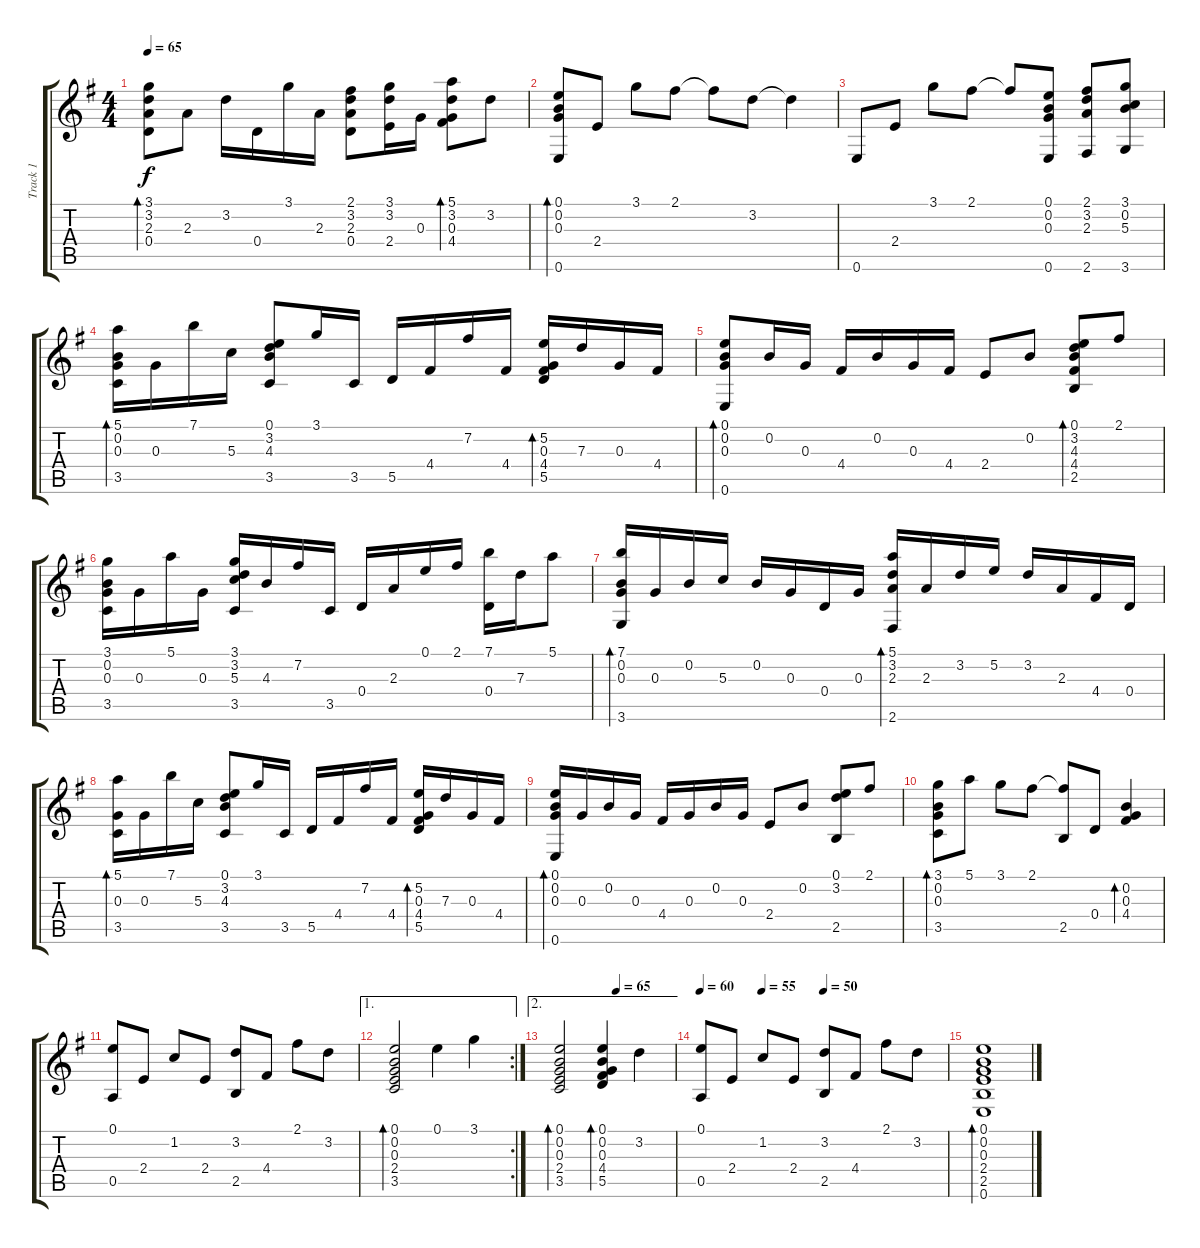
\track ("Track 1" "Track 1") {instrument acousticguitarnylon}
\staff {score tabs}
\tuning (E4 B3 G3 D3 A2 E2) {hide}
\ts (4 4)
\tempo 65
\clef g2
\ks g
(3.1 3.2 2.3 0.4).8{bd 120 dy f} 2.3.8 3.2.16 0.4.16 3.1.16 2.3.16 (2.1 3.2 2.3 0.4).8 (3.1 3.2 2.4).16 0.3.16 (5.1 3.2 0.3 4.4).8{bd 120} 3.2.8 |
(0.1 0.2 0.3 0.6).8{bd 120} 2.4.8 3.1.8 2.1.8 2.1{t}.8 3.2.8 3.2{t}.4 |
0.6.8 2.4.8 3.1.8 2.1.8 2.1{t}.8 (0.1 0.2 0.3 0.6).8 (2.1 3.2 2.3 2.6).8 (3.1 0.2 5.3 3.6).8 |
(5.1 0.2 0.3 3.5).16{bd 120} 0.3.16 7.1.16 5.3.16 (0.1 3.2 4.3 3.5).8 3.1.16 3.5.16 5.5.16 4.4.16 7.2.16 4.4.16 (5.2 0.3 4.4 5.5).16{bd 60} 7.3.16 0.3.16 4.4.16 |
(0.1 0.2 0.3 0.6).8{bd 120} 0.2.16 0.3.16 4.4.16 0.2.16 0.3.16 4.4.16 2.4.8 0.2.8 (0.1 3.2 4.3 4.4 2.5).8{bd 120} 2.1.8 |
(3.1 0.2 0.3 3.5).16 0.3.16 5.1.16 0.3.16 (3.1 3.2 5.3 3.5).16 4.3.16 7.2.16 3.5.16 0.4.16 2.3.16 0.1.16 2.1.16 (7.1 0.4).16 7.3.16 5.1.8 |
(7.1 0.2 0.3 3.6).16{bd 120} 0.3.16 0.2.16 5.3.16 0.2.16 0.3.16 0.4.16 0.3.16 (5.1 3.2 2.3 2.6).16{bd 120} 2.3.16 3.2.16 5.2.16 3.2.16 2.3.16 4.4.16 0.4.16 |
(5.1 0.3 3.5).16{bd 120} 0.3.16 7.1.16 5.3.16 (0.1 3.2 4.3 3.5).8 3.1.16 3.5.16 5.5.16 4.4.16 7.2.16 4.4.16 (5.2 0.3 4.4 5.5).16{bd 60} 7.3.16 0.3.16 4.4.16 |
(0.1 0.2 0.3 0.6).16{bd 120} 0.3.16 0.2.16 0.3.16 4.4.16 0.3.16 0.2.16 0.3.16 2.4.8 0.2.8 (0.1 3.2 2.5).8 2.1.8 |
(3.1 0.2 0.3 3.5).8{bd 120} 5.1.8 3.1.8 2.1.8 (2.1{t} 2.5).8 0.4.8 (0.2 0.3 4.4).4{bd 120} |
(0.1 0.5).8 2.4.8 1.2.8 2.4.8 (3.2 2.5).8 4.4.8 2.1.8 3.2.8 |
\ae 1
\rc 2
(0.1 0.2 0.3 2.4 3.5).2{bd 120} 0.1.4 3.1.4 |
\ae 2
\tempo (65 0.5)
(0.1 0.2 0.3 2.4 3.5).2{bd 120} (0.1 0.2 0.3 4.4 5.5).4{bd 60} 3.2.4 |
\tempo 60
\tempo (55 0.25)
\tempo (50 0.5)
(0.1 0.5).8 2.4.8 1.2.8 2.4.8 (3.2 2.5).8 4.4.8 2.1.8 3.2.8 |
(0.1 0.2 0.3 2.4 2.5 0.6).1{bd 240}
